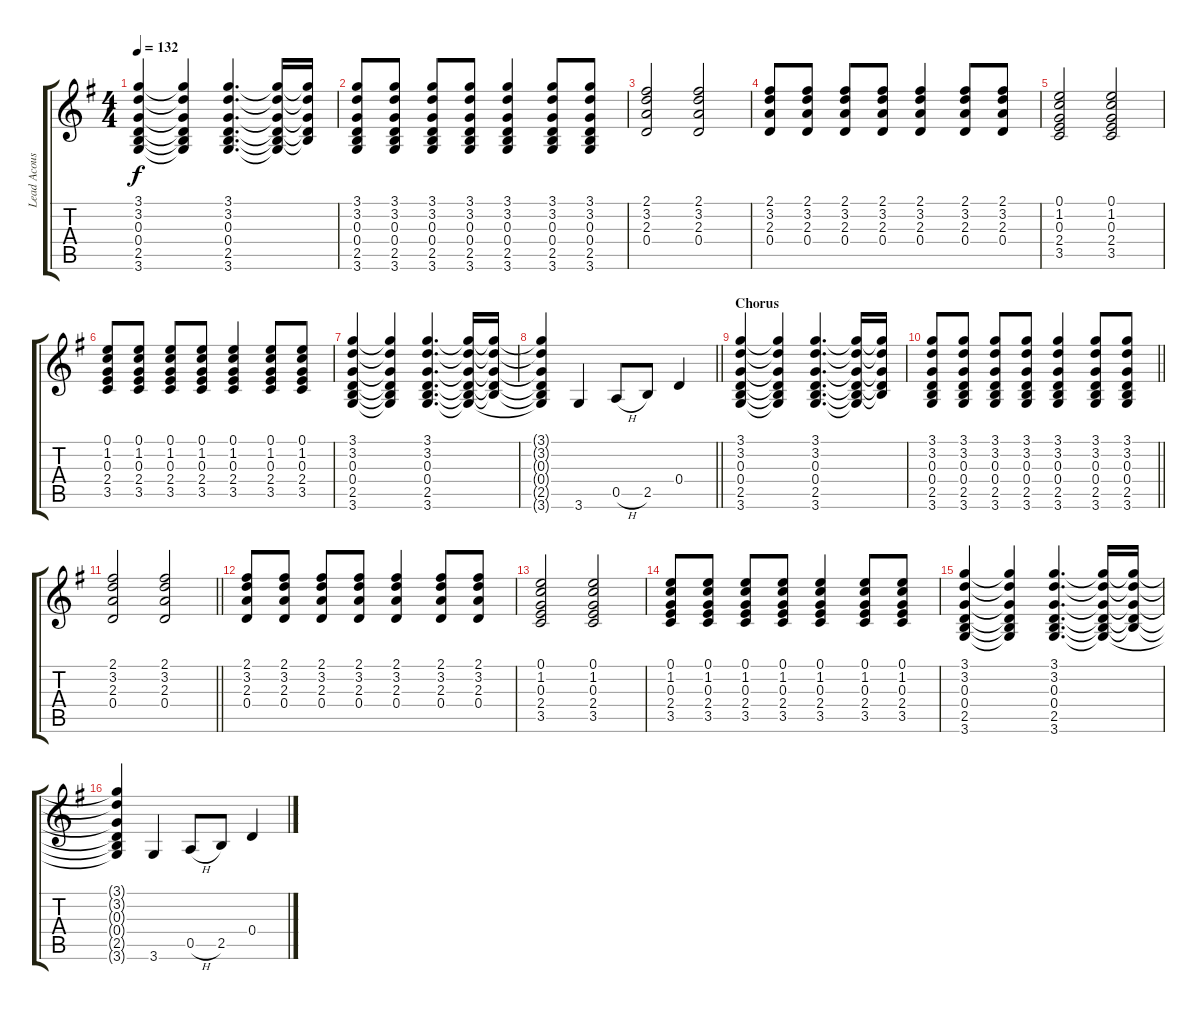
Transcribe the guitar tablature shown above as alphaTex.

\track ("Lead Acoustic" "Lead Acous") {instrument acousticguitarnylon}
\staff {score tabs}
\tuning (E4 B3 G3 D3 A2 E2) {hide}
\ts (4 4)
\tempo 132
\clef g2
\ks g
(3.1 3.2 0.3 0.4 2.5 3.6).4{dy f} (3.1{t} 3.2{t} 0.3{t} 0.4{t} 2.5{t} 3.6{t}).4 (3.1 3.2 0.3 0.4 2.5 3.6).4{d} (3.1{t} 3.2{t} 0.3{t} 0.4{t} 2.5{t} 3.6{t}).16 (3.1{t} 3.2{t} 0.3{t} 0.4{t} 2.5{t}).16 |
(3.1 3.2 0.3 0.4 2.5 3.6).8 (3.1 3.2 0.3 0.4 2.5 3.6).8 (3.1 3.2 0.3 0.4 2.5 3.6).8 (3.1 3.2 0.3 0.4 2.5 3.6).8 (3.1 3.2 0.3 0.4 2.5 3.6).4 (3.1 3.2 0.3 0.4 2.5 3.6).8 (3.1 3.2 0.3 0.4 2.5 3.6).8 |
(2.1 3.2 2.3 0.4).2 (2.1 3.2 2.3 0.4).2 |
(2.1 3.2 2.3 0.4).8 (2.1 3.2 2.3 0.4).8 (2.1 3.2 2.3 0.4).8 (2.1 3.2 2.3 0.4).8 (2.1 3.2 2.3 0.4).4 (2.1 3.2 2.3 0.4).8 (2.1 3.2 2.3 0.4).8 |
(0.1 1.2 0.3 2.4 3.5).2 (0.1 1.2 0.3 2.4 3.5).2 |
(0.1 1.2 0.3 2.4 3.5).8 (0.1 1.2 0.3 2.4 3.5).8 (0.1 1.2 0.3 2.4 3.5).8 (0.1 1.2 0.3 2.4 3.5).8 (0.1 1.2 0.3 2.4 3.5).4 (0.1 1.2 0.3 2.4 3.5).8 (0.1 1.2 0.3 2.4 3.5).8 |
(3.1 3.2 0.3 0.4 2.5 3.6).4 (3.1{t} 3.2{t} 0.3{t} 0.4{t} 2.5{t} 3.6{t}).4 (3.1 3.2 0.3 0.4 2.5 3.6).4{d} (3.1{t} 3.2{t} 0.3{t} 0.4{t} 2.5{t} 3.6{t}).16 (3.1{t} 3.2{t} 0.3{t} 0.4{t} 2.5{t}).16 |
\barLineRight lightlight
(3.1{t} 3.2{t} 0.3{t} 0.4{t} 2.5{t} 3.6{t}).4 3.6.4 0.5{h}.8 2.5.8 0.4.4 |
\section ("" "Chorus")
(3.1 3.2 0.3 0.4 2.5 3.6).4 (3.1{t} 3.2{t} 0.3{t} 0.4{t} 2.5{t} 3.6{t}).4 (3.1 3.2 0.3 0.4 2.5 3.6).4{d} (3.1{t} 3.2{t} 0.3{t} 0.4{t} 2.5{t} 3.6{t}).16 (3.1{t} 3.2{t} 0.3{t} 0.4{t} 2.5{t}).16 |
\barLineRight lightlight
(3.1 3.2 0.3 0.4 2.5 3.6).8 (3.1 3.2 0.3 0.4 2.5 3.6).8 (3.1 3.2 0.3 0.4 2.5 3.6).8 (3.1 3.2 0.3 0.4 2.5 3.6).8 (3.1 3.2 0.3 0.4 2.5 3.6).4 (3.1 3.2 0.3 0.4 2.5 3.6).8 (3.1 3.2 0.3 0.4 2.5 3.6).8 |
\barLineRight lightlight
(2.1 3.2 2.3 0.4).2 (2.1 3.2 2.3 0.4).2 |
(2.1 3.2 2.3 0.4).8 (2.1 3.2 2.3 0.4).8 (2.1 3.2 2.3 0.4).8 (2.1 3.2 2.3 0.4).8 (2.1 3.2 2.3 0.4).4 (2.1 3.2 2.3 0.4).8 (2.1 3.2 2.3 0.4).8 |
(0.1 1.2 0.3 2.4 3.5).2 (0.1 1.2 0.3 2.4 3.5).2 |
(0.1 1.2 0.3 2.4 3.5).8 (0.1 1.2 0.3 2.4 3.5).8 (0.1 1.2 0.3 2.4 3.5).8 (0.1 1.2 0.3 2.4 3.5).8 (0.1 1.2 0.3 2.4 3.5).4 (0.1 1.2 0.3 2.4 3.5).8 (0.1 1.2 0.3 2.4 3.5).8 |
(3.1 3.2 0.3 0.4 2.5 3.6).4 (3.1{t} 3.2{t} 0.3{t} 0.4{t} 2.5{t} 3.6{t}).4 (3.1 3.2 0.3 0.4 2.5 3.6).4{d} (3.1{t} 3.2{t} 0.3{t} 0.4{t} 2.5{t} 3.6{t}).16 (3.1{t} 3.2{t} 0.3{t} 0.4{t} 2.5{t}).16 |
(3.1{t} 3.2{t} 0.3{t} 0.4{t} 2.5{t} 3.6{t}).4 3.6.4 0.5{h}.8 2.5.8 0.4.4
